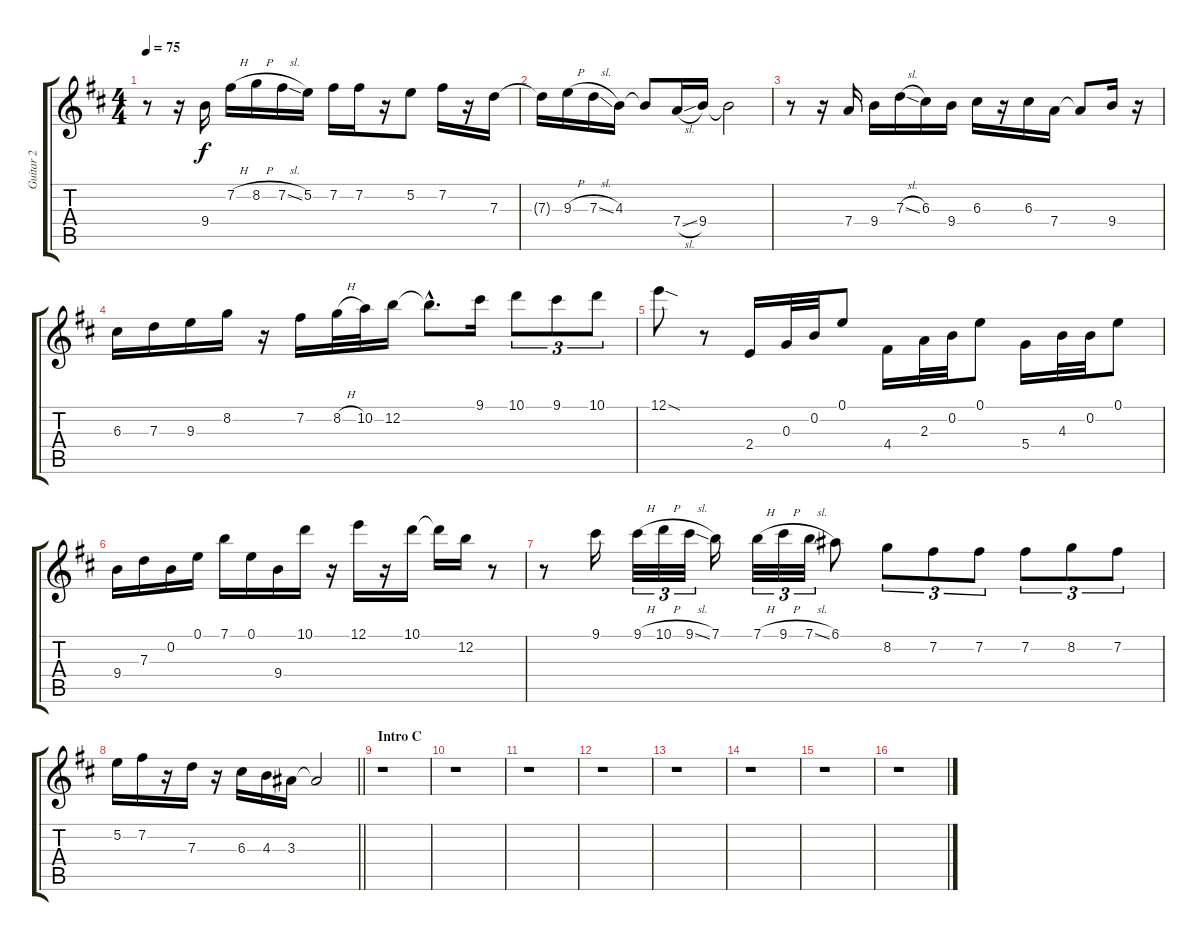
\track ("Guitar 2" "Guitar 2") {instrument acousticguitarnylon}
\staff {score tabs}
\tuning (E4 B3 G3 D3 A2 E2) {hide}
\ts (4 4)
\tempo 75
\clef g2
\ks bminor
r.8{dy f} r.16 9.4.16 7.2{h}.16 8.2{h}.16 7.2{sl}.16 5.2.16 7.2.16 7.2.16 r.16 5.2.8 7.2.16 r.16 7.3.16 |
7.3{t}.16 9.3{h}.16 7.3{sl}.16 4.3.16 4.3{t}.8 7.4{sl}.16 9.4.16 9.4{t}.2 |
r.8 r.16 7.4.16 9.4.16 7.3{sl}.16 6.3.16 9.4.16 6.3.16 r.16 6.3.16 7.4.16 7.4{t}.8 9.4.16 r.16 |
6.3.16 7.3.16 9.3.16 8.2.16 r.16 7.2.16 8.2{h}.32 10.2.32 12.2.16 12.2{hac t}.8{d} 9.1.16 10.1.8{tu (3 2)} 9.1.8{tu (3 2)} 10.1.8{tu (3 2)} |
12.1{sod}.8 r.8 2.4.16 0.3.32 0.2.32 0.1.8 4.4.16 2.3.32 0.2.32 0.1.8 5.4.16 4.3.32 0.2.32 0.1.8 |
9.4.16 7.3.16 0.2.16 0.1.16 7.1.16 0.1.16 9.4.16 10.1.16 r.16 12.1.16 r.16 10.1.16 10.1{t}.16 12.2.16 r.8 |
r.8 9.1.16 9.1{h}.32{tu (3 2)} 10.1{h}.32{tu (3 2)} 9.1{sl}.32{tu (3 2)} 7.1.16 7.1{h}.32{tu (3 2)} 9.1{h}.32{tu (3 2)} 7.1{sl}.32{tu (3 2)} 6.1.8 8.2.8{tu (3 2)} 7.2.8{tu (3 2)} 7.2.8{tu (3 2)} 7.2.8{tu (3 2)} 8.2.8{tu (3 2)} 7.2.8{tu (3 2)} |
\barLineRight lightlight
5.2.16 7.2.16 r.16 7.3.16 r.16 6.3.16 4.3.16 3.3.16 3.3{t}.2 |
\section ("" "Intro C")
r.1 |
r.1 |
r.1 |
r.1 |
r.1 |
r.1 |
r.1 |
r.1
